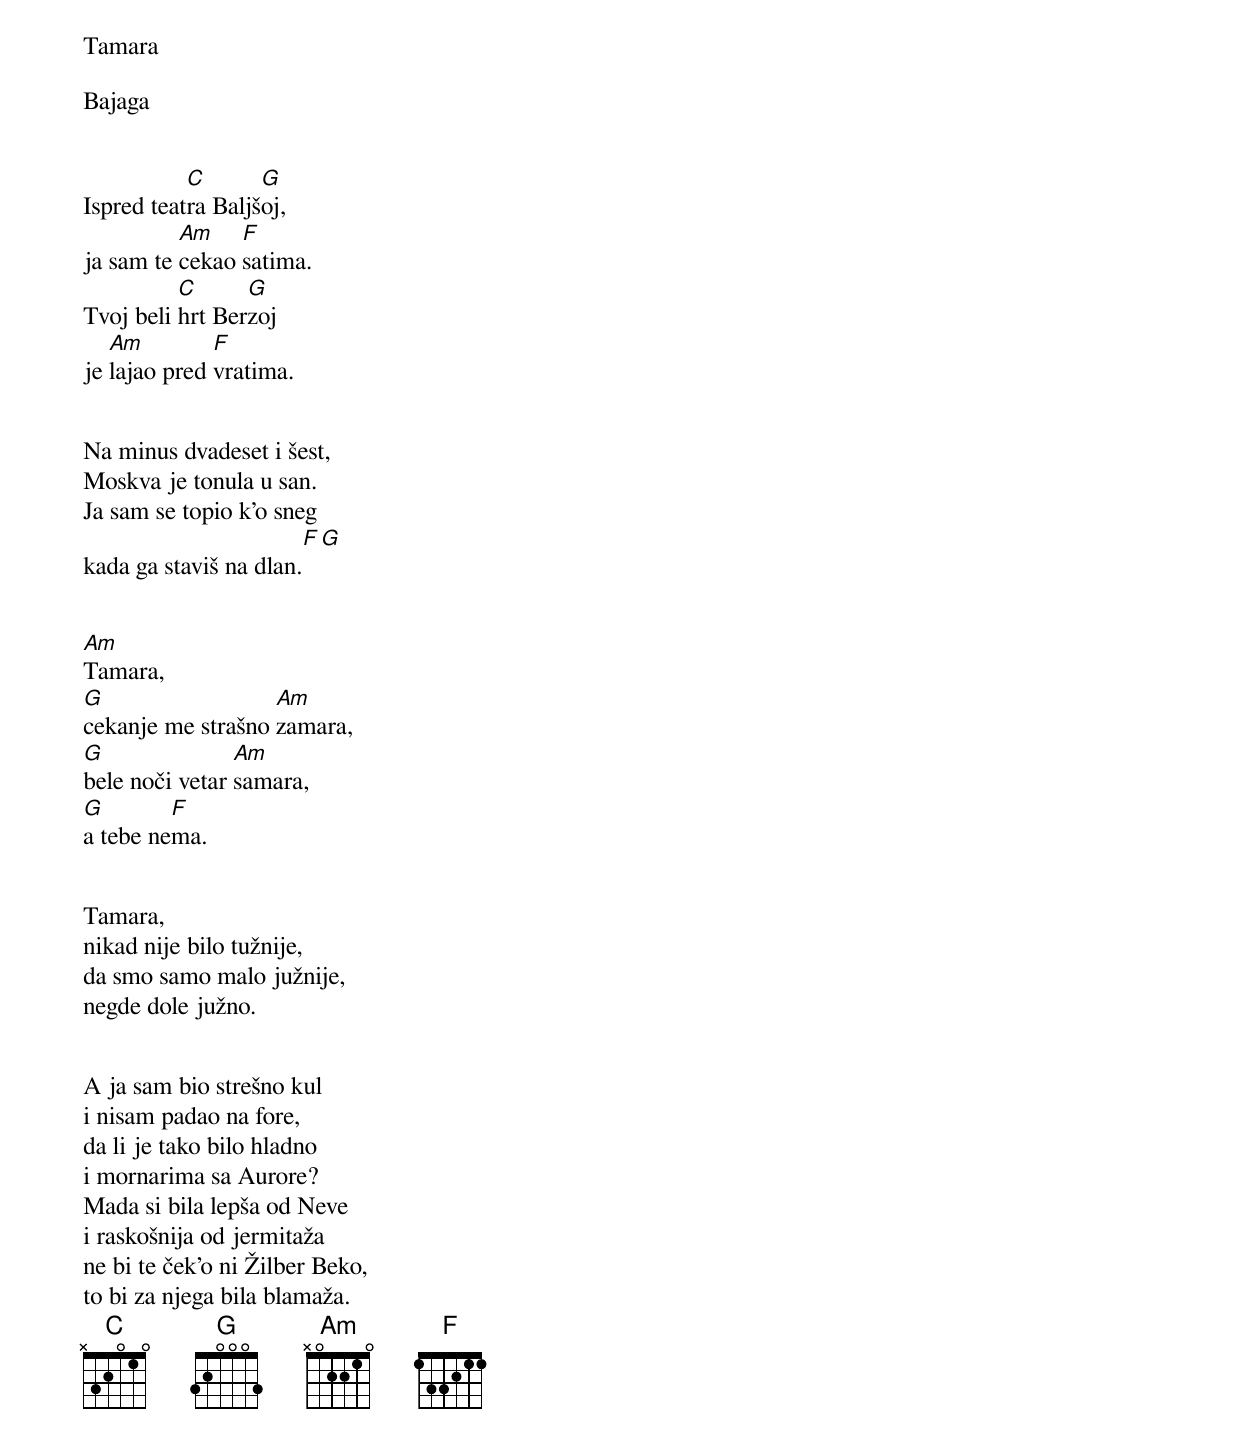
Tamara

Bajaga


Ispred teat[C]ra Baljš[G]oj,
ja sam te [Am]cekao [F]satima.
Tvoj beli [C]hrt Ber[G]zoj
je [Am]lajao pred [F]vratima.


Na minus dvadeset i šest,
Moskva je tonula u san.
Ja sam se topio k'o sneg
kada ga staviš na dlan.[F G]


[Am]Tamara,
[G]cekanje me strašno [Am]zamara,
[G]bele noči vetar [Am]samara,
[G]a tebe ne[F]ma.


Tamara,
nikad nije bilo tužnije,
da smo samo malo južnije,
negde dole južno.


A ja sam bio strešno kul
i nisam padao na fore,
da li je tako bilo hladno
i mornarima sa Aurore?
Mada si bila lepša od Neve
i raskošnija od jermitaža
ne bi te ček'o ni Žilber Beko,
to bi za njega bila blamaža.
